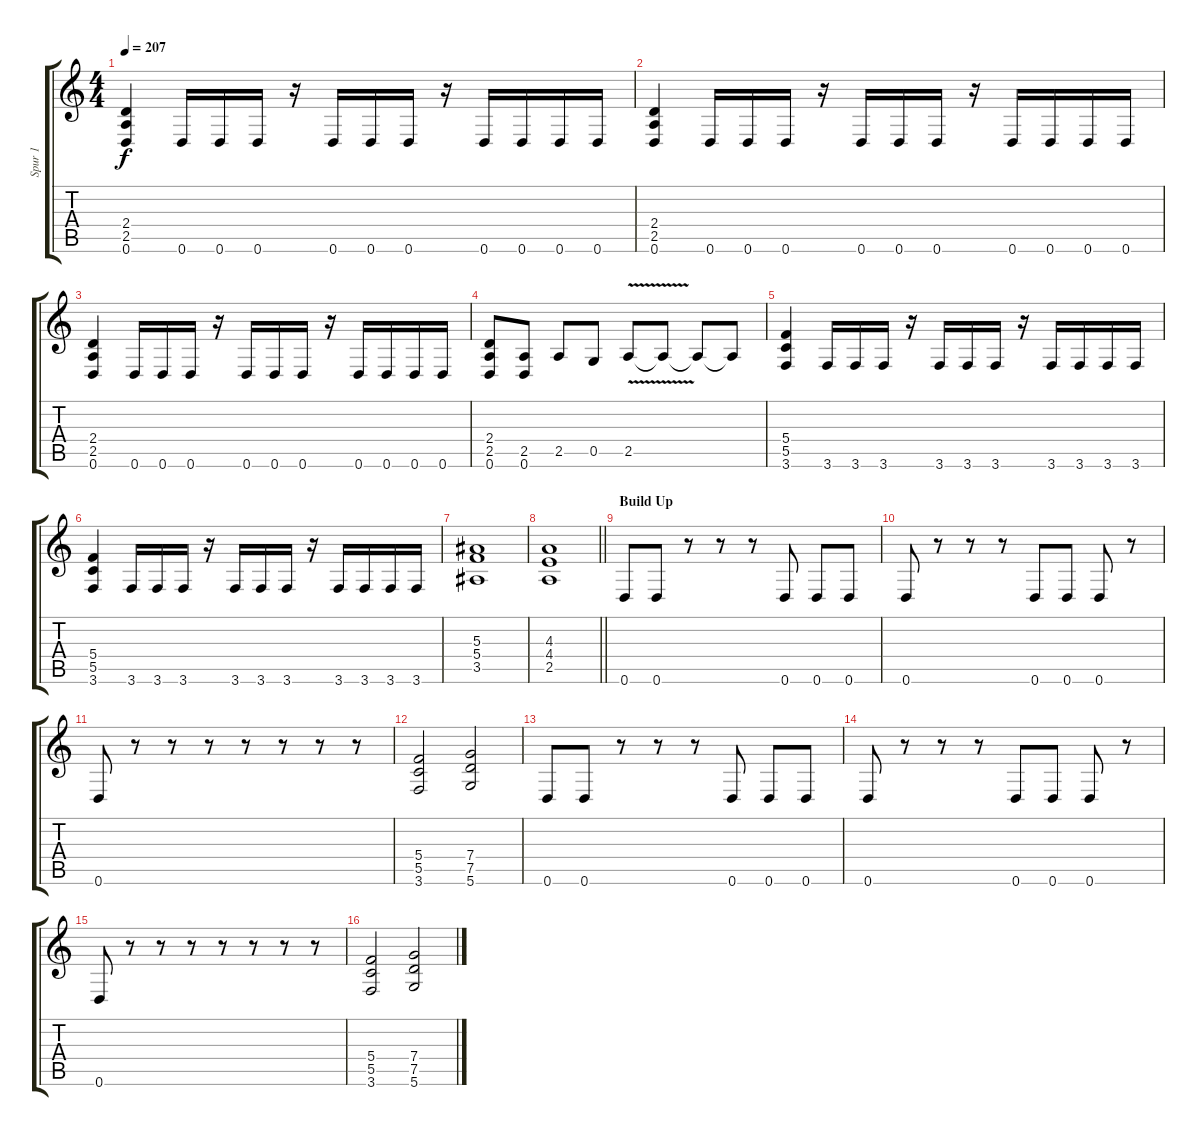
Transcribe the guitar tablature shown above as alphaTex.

\track ("Spur 1" "Spur 1") {instrument distortionguitar}
\staff {score tabs}
\tuning (D4 A3 F3 C3 G2 D2) {hide}
\ts (4 4)
\tempo 207
\clef g2
\ks c
(2.4 2.5 0.6).4{dy f instrument distortionguitar} 0.6.16 0.6.16 0.6.16 r.16 0.6.16 0.6.16 0.6.16 r.16 0.6.16 0.6.16 0.6.16 0.6.16 |
(2.4 2.5 0.6).4{instrument distortionguitar} 0.6.16 0.6.16 0.6.16 r.16 0.6.16 0.6.16 0.6.16 r.16 0.6.16 0.6.16 0.6.16 0.6.16 |
(2.4 2.5 0.6).4{instrument distortionguitar} 0.6.16 0.6.16 0.6.16 r.16 0.6.16 0.6.16 0.6.16 r.16 0.6.16 0.6.16 0.6.16 0.6.16 |
(2.4 2.5 0.6).8 (2.5 0.6).8 2.5.8 0.5.8 2.5{v}.8 2.5{t}.8 2.5{t}.8 2.5{t}.8 |
(5.4 5.5 3.6).4{instrument distortionguitar} 3.6.16 3.6.16 3.6.16 r.16 3.6.16 3.6.16 3.6.16 r.16 3.6.16 3.6.16 3.6.16 3.6.16 |
(5.4 5.5 3.6).4{instrument distortionguitar} 3.6.16 3.6.16 3.6.16 r.16 3.6.16 3.6.16 3.6.16 r.16 3.6.16 3.6.16 3.6.16 3.6.16 |
(5.3 5.4 3.5).1 |
\barLineRight lightlight
(4.3 4.4 2.5).1 |
\section ("" "Build Up")
0.6.8 0.6.8 r.8 r.8 r.8 0.6.8 0.6.8 0.6.8 |
0.6.8 r.8 r.8 r.8 0.6.8 0.6.8 0.6.8 r.8 |
0.6.8 r.8 r.8 r.8 r.8 r.8 r.8 r.8 |
(5.4 5.5 3.6).2 (7.4 7.5 5.6).2 |
0.6.8 0.6.8 r.8 r.8 r.8 0.6.8 0.6.8 0.6.8 |
0.6.8 r.8 r.8 r.8 0.6.8 0.6.8 0.6.8 r.8 |
0.6.8 r.8 r.8 r.8 r.8 r.8 r.8 r.8 |
(5.4 5.5 3.6).2 (7.4 7.5 5.6).2
